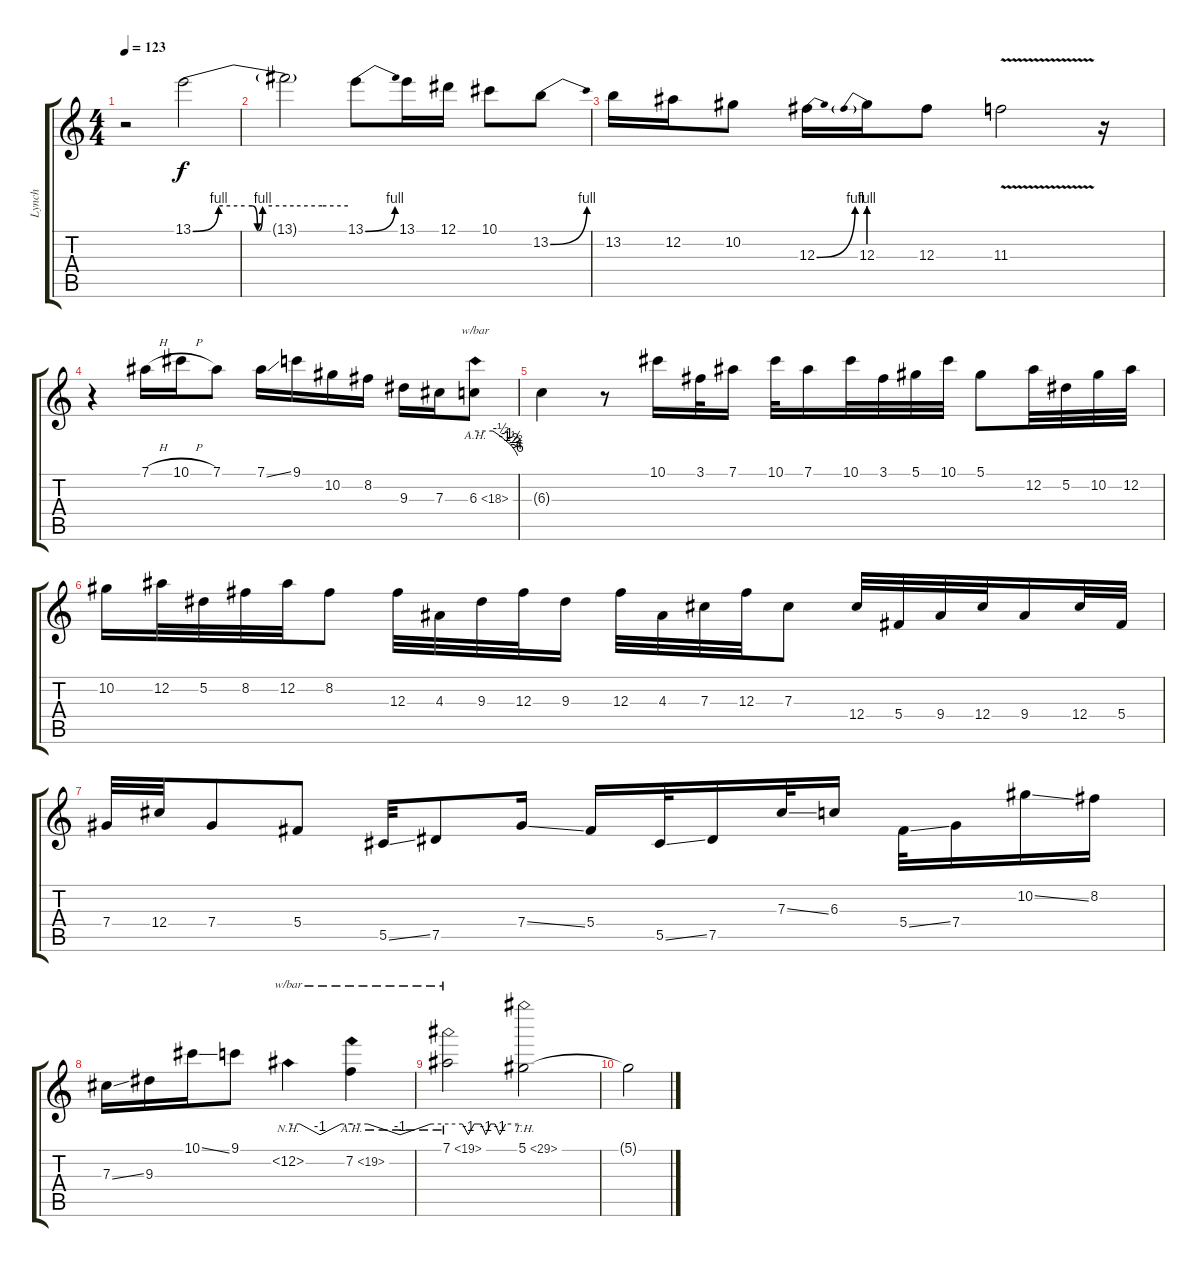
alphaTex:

\track ("Lynch" "Lynch") {instrument distortionguitar}
\staff {score tabs}
\tuning (Eb4 Bb3 Gb3 Db3 Ab2 Eb2) {hide}
\ts (4 4)
\tempo 123
\clef g2
\ks c
r.2{dy f} 13.1{be (custom 0 0 10 4 20 4 23 4 25 0 27 4 39 4 50 4 60 4)}.2 |
13.1{t}.2 13.1{be (bend 0 0 60 4)}.8 13.1.16 12.1.16 10.1.8 13.2{be (bend 0 0 60 4)}.8 |
13.2.16 12.2.16 10.2.8 12.3{be (bend 0 0 60 4)}.16 12.3{be (prebend 0 4 60 4)}.16 12.3.8 11.3{v}.2 r.16 |
r.4 7.1{h}.16 10.1{h}.16 7.1.8 7.1{ss}.16 9.1.16 10.2.16 8.2.16 9.3.16 7.3.16 6.3{ah 12}.8{tbe (custom default 0 0 25 0 36 -2 45 -4 50 -6 53 -8 56 -12 58 -16 60 -24)} |
6.3{t}.4 r.8 10.1.16 3.1.32 7.1.16 10.1.32 7.1.16 10.1.32 3.1.32 5.1.32 10.1.32 5.1.8 12.2.32 5.2.32 10.2.32 12.2.32 |
10.2.16 12.2.32 5.2.32 8.2.32 12.2.32 8.2.8 12.3.32 4.3.32 9.3.32 12.3.32 9.3.16 12.3.32 4.3.32 7.3.32 12.3.32 7.3.8 12.4.32 5.4.32 9.4.32 12.4.32 9.4.16 12.4.32 5.4.32 |
7.4.32 12.4.32 7.4.8 5.4.8 5.5{ss}.32 7.5.8 7.4{ss}.16 5.4.16 5.5{ss}.32 7.5.16 7.3{ss}.32 6.3.16 5.4{ss}.32 7.4.16 10.2{ss}.16 8.2.16 |
7.3{ss}.16 9.3.16 10.1{ss}.16 9.1.8 12.2{nh}.4{tbe (custom default 0 0 11 0 30 -4 50 0 60 0)} 7.2{ah 12}.4{tbe (custom default 0 0 10 0 30 -4 49 0 60 0)} |
7.1{ah 12}.2{tbe (custom default 0 0 12 0 17 -4 22 0 28 0 32 -4 36 0 40 0 44 -4 49 0 60 0)} 5.1{th 24}.2 |
5.1{t}.2
